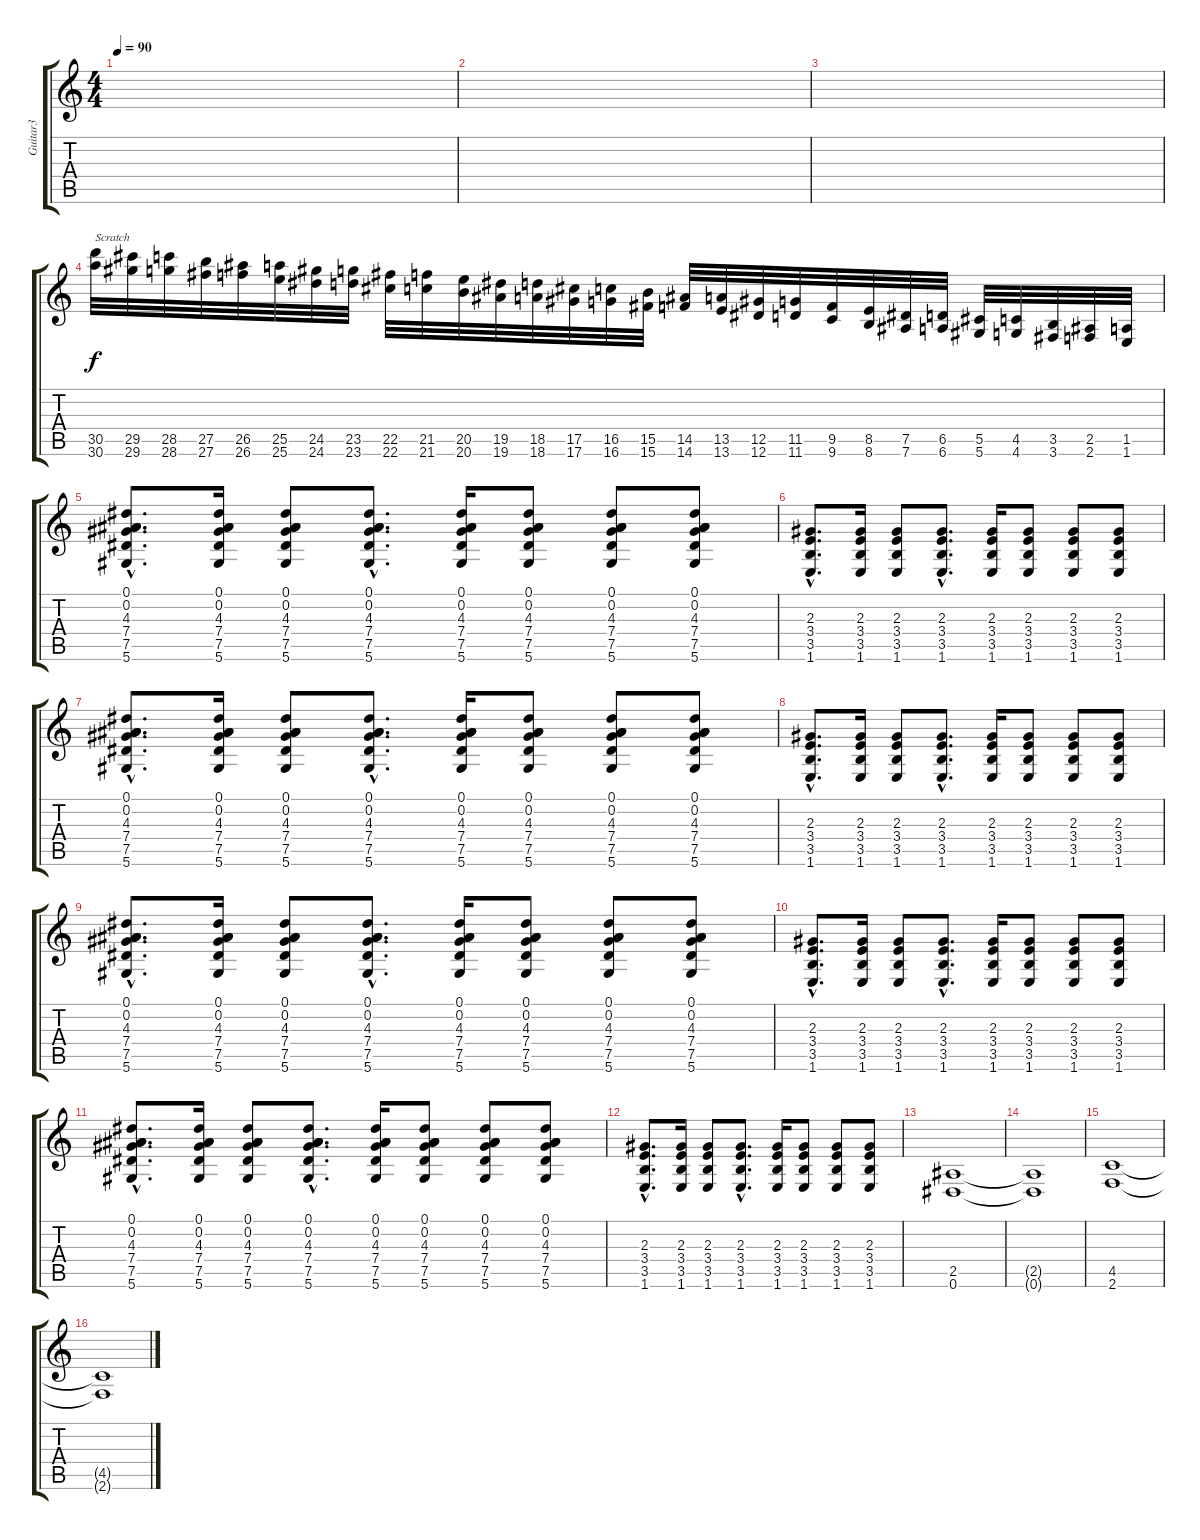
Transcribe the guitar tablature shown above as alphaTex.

\track ("Guitar3" "Guitar3") {instrument distortionguitar}
\staff {score tabs}
\tuning (Eb4 Bb3 Gb3 Db3 Ab2 Eb2) {hide}
\ts (4 4)
\tempo 90
\clef g2
\ks c
|
|
|
(30.5 30.6).32{txt "Scratch" volume 16 balance 0 instrument guitarfretnoise} (29.5 29.6).32 (28.5 28.6).32 (27.5 27.6).32 (26.5 26.6).32 (25.5 25.6).32 (24.5 24.6).32 (23.5 23.6).32 (22.5 22.6).32 (21.5 21.6).32 (20.5 20.6).32 (19.5 19.6).32 (18.5 18.6).32 (17.5 17.6).32 (16.5 16.6).32 (15.5 15.6).32 (14.5 14.6).32 (13.5 13.6).32 (12.5 12.6).32 (11.5 11.6).32 (9.5 9.6).32 (8.5 8.6).32 (7.5 7.6).32 (6.5 6.6).32 (5.5 5.6).32 (4.5 4.6).32 (3.5 3.6).32 (2.5 2.6).32 (1.5 1.6).32 |
(0.1{hac} 0.2{hac} 4.3{hac} 7.4{hac} 7.5{hac} 5.6{hac}).8{d volume 10 balance 8 instrument distortionguitar} (0.1 0.2 4.3 7.4 7.5 5.6).16 (0.1 0.2 4.3 7.4 7.5 5.6).8 (0.1{hac} 0.2{hac} 4.3{hac} 7.4{hac} 7.5{hac} 5.6{hac}).8{d} (0.1 0.2 4.3 7.4 7.5 5.6).16 (0.1 0.2 4.3 7.4 7.5 5.6).8 (0.1 0.2 4.3 7.4 7.5 5.6).8 (0.1 0.2 4.3 7.4 7.5 5.6).8 |
(2.3{hac} 3.4{hac} 3.5{hac} 1.6{hac}).8{d} (2.3 3.4 3.5 1.6).16 (2.3 3.4 3.5 1.6).8 (2.3{hac} 3.4{hac} 3.5{hac} 1.6{hac}).8{d} (2.3 3.4 3.5 1.6).16 (2.3 3.4 3.5 1.6).8 (2.3 3.4 3.5 1.6).8 (2.3 3.4 3.5 1.6).8 |
(0.1{hac} 0.2{hac} 4.3{hac} 7.4{hac} 7.5{hac} 5.6{hac}).8{d} (0.1 0.2 4.3 7.4 7.5 5.6).16 (0.1 0.2 4.3 7.4 7.5 5.6).8 (0.1{hac} 0.2{hac} 4.3{hac} 7.4{hac} 7.5{hac} 5.6{hac}).8{d} (0.1 0.2 4.3 7.4 7.5 5.6).16 (0.1 0.2 4.3 7.4 7.5 5.6).8 (0.1 0.2 4.3 7.4 7.5 5.6).8 (0.1 0.2 4.3 7.4 7.5 5.6).8 |
(2.3{hac} 3.4{hac} 3.5{hac} 1.6{hac}).8{d} (2.3 3.4 3.5 1.6).16 (2.3 3.4 3.5 1.6).8 (2.3{hac} 3.4{hac} 3.5{hac} 1.6{hac}).8{d} (2.3 3.4 3.5 1.6).16 (2.3 3.4 3.5 1.6).8 (2.3 3.4 3.5 1.6).8 (2.3 3.4 3.5 1.6).8 |
(0.1{hac} 0.2{hac} 4.3{hac} 7.4{hac} 7.5{hac} 5.6{hac}).8{d} (0.1 0.2 4.3 7.4 7.5 5.6).16 (0.1 0.2 4.3 7.4 7.5 5.6).8 (0.1{hac} 0.2{hac} 4.3{hac} 7.4{hac} 7.5{hac} 5.6{hac}).8{d} (0.1 0.2 4.3 7.4 7.5 5.6).16 (0.1 0.2 4.3 7.4 7.5 5.6).8 (0.1 0.2 4.3 7.4 7.5 5.6).8 (0.1 0.2 4.3 7.4 7.5 5.6).8 |
(2.3{hac} 3.4{hac} 3.5{hac} 1.6{hac}).8{d} (2.3 3.4 3.5 1.6).16 (2.3 3.4 3.5 1.6).8 (2.3{hac} 3.4{hac} 3.5{hac} 1.6{hac}).8{d} (2.3 3.4 3.5 1.6).16 (2.3 3.4 3.5 1.6).8 (2.3 3.4 3.5 1.6).8 (2.3 3.4 3.5 1.6).8 |
(0.1{hac} 0.2{hac} 4.3{hac} 7.4{hac} 7.5{hac} 5.6{hac}).8{d} (0.1 0.2 4.3 7.4 7.5 5.6).16 (0.1 0.2 4.3 7.4 7.5 5.6).8 (0.1{hac} 0.2{hac} 4.3{hac} 7.4{hac} 7.5{hac} 5.6{hac}).8{d} (0.1 0.2 4.3 7.4 7.5 5.6).16 (0.1 0.2 4.3 7.4 7.5 5.6).8 (0.1 0.2 4.3 7.4 7.5 5.6).8 (0.1 0.2 4.3 7.4 7.5 5.6).8 |
(2.3{hac} 3.4{hac} 3.5{hac} 1.6{hac}).8{d} (2.3 3.4 3.5 1.6).16 (2.3 3.4 3.5 1.6).8 (2.3{hac} 3.4{hac} 3.5{hac} 1.6{hac}).8{d} (2.3 3.4 3.5 1.6).16 (2.3 3.4 3.5 1.6).8 (2.3 3.4 3.5 1.6).8 (2.3 3.4 3.5 1.6).8 |
(2.5 0.6).1{volume 13} |
(2.5{t} 0.6{t}).1 |
(4.5 2.6).1 |
(4.5{t} 2.6{t}).1
